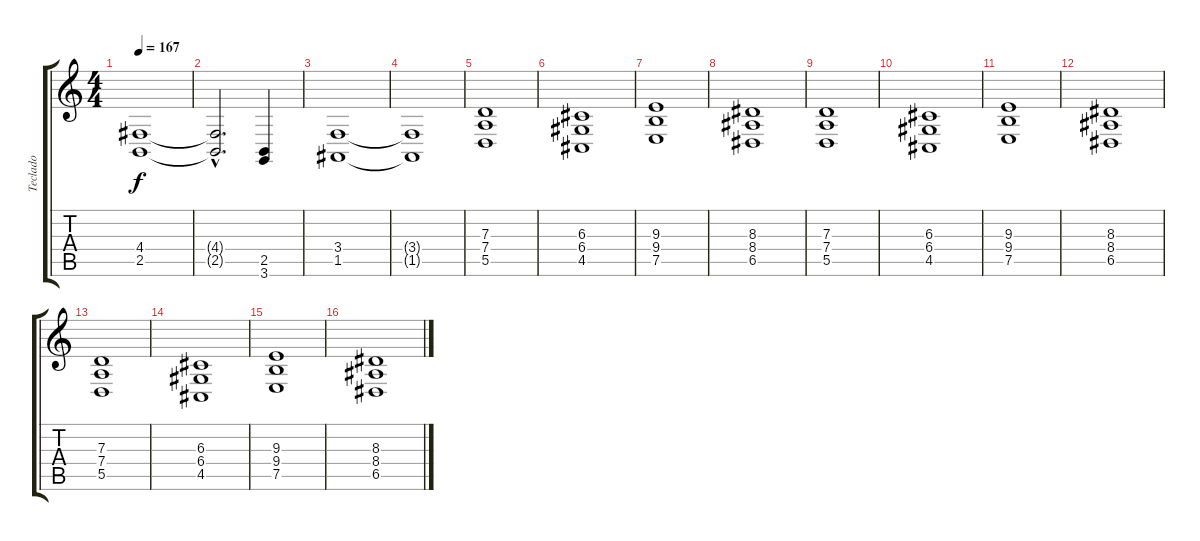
\track ("Teclado" "Teclado") {instrument stringensemble1}
\staff {score tabs}
\tuning (E4 B3 G3 D3 A2 E2) {hide}
\ts (4 4)
\tempo 167
\clef g2
\ks c
(4.4 2.5).1{dy f} |
(4.4{hac t} 2.5{hac t}).2{d} (2.5 3.6).4 |
(3.4 1.5).1 |
(3.4{t} 1.5{t}).1 |
(7.3 7.4 5.5).1 |
(6.3 6.4 4.5).1 |
(9.3 9.4 7.5).1 |
(8.3 8.4 6.5).1 |
(7.3 7.4 5.5).1 |
(6.3 6.4 4.5).1 |
(9.3 9.4 7.5).1 |
(8.3 8.4 6.5).1 |
(7.3 7.4 5.5).1 |
(6.3 6.4 4.5).1 |
(9.3 9.4 7.5).1 |
(8.3 8.4 6.5).1
